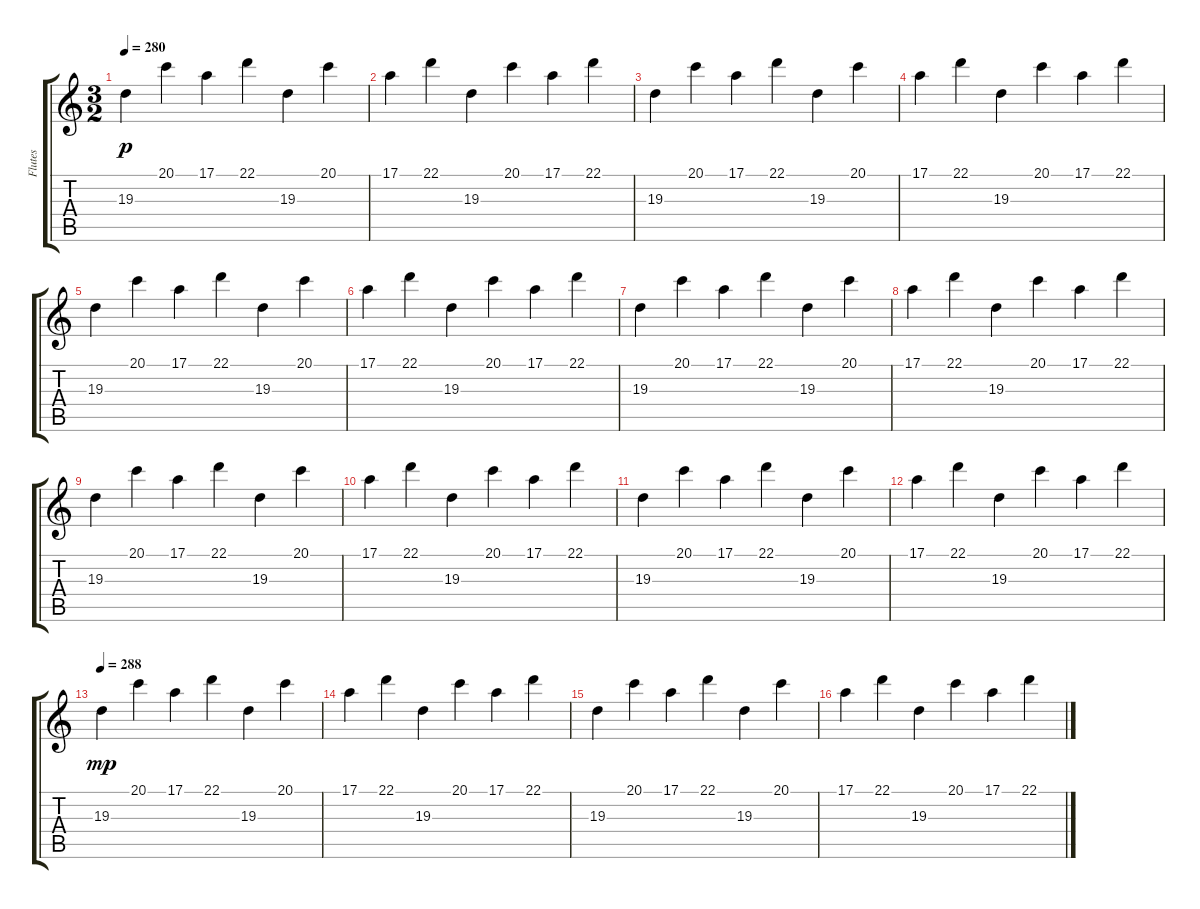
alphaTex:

\track ("Flutes" "Flutes") {instrument flute}
\staff {score tabs}
\tuning (E4 B3 G3 D3 A2 E2) {hide}
\ts (3 2)
\tempo 280
\clef g2
\ks c
19.3.4{dy p} 20.1.4 17.1.4 22.1.4 19.3.4 20.1.4 |
17.1.4 22.1.4 19.3.4 20.1.4 17.1.4 22.1.4 |
19.3.4 20.1.4 17.1.4 22.1.4 19.3.4 20.1.4 |
17.1.4 22.1.4 19.3.4 20.1.4 17.1.4 22.1.4 |
19.3.4 20.1.4 17.1.4 22.1.4 19.3.4 20.1.4 |
17.1.4 22.1.4 19.3.4 20.1.4 17.1.4 22.1.4 |
19.3.4 20.1.4 17.1.4 22.1.4 19.3.4 20.1.4 |
17.1.4 22.1.4 19.3.4 20.1.4 17.1.4 22.1.4 |
19.3.4 20.1.4 17.1.4 22.1.4 19.3.4 20.1.4 |
17.1.4 22.1.4 19.3.4 20.1.4 17.1.4 22.1.4 |
19.3.4 20.1.4 17.1.4 22.1.4 19.3.4 20.1.4 |
17.1.4 22.1.4 19.3.4 20.1.4 17.1.4 22.1.4 |
\tempo 288
19.3.4{dy mp} 20.1.4 17.1.4 22.1.4 19.3.4 20.1.4 |
17.1.4 22.1.4 19.3.4 20.1.4 17.1.4 22.1.4 |
19.3.4 20.1.4 17.1.4 22.1.4 19.3.4 20.1.4 |
17.1.4 22.1.4 19.3.4 20.1.4 17.1.4 22.1.4
